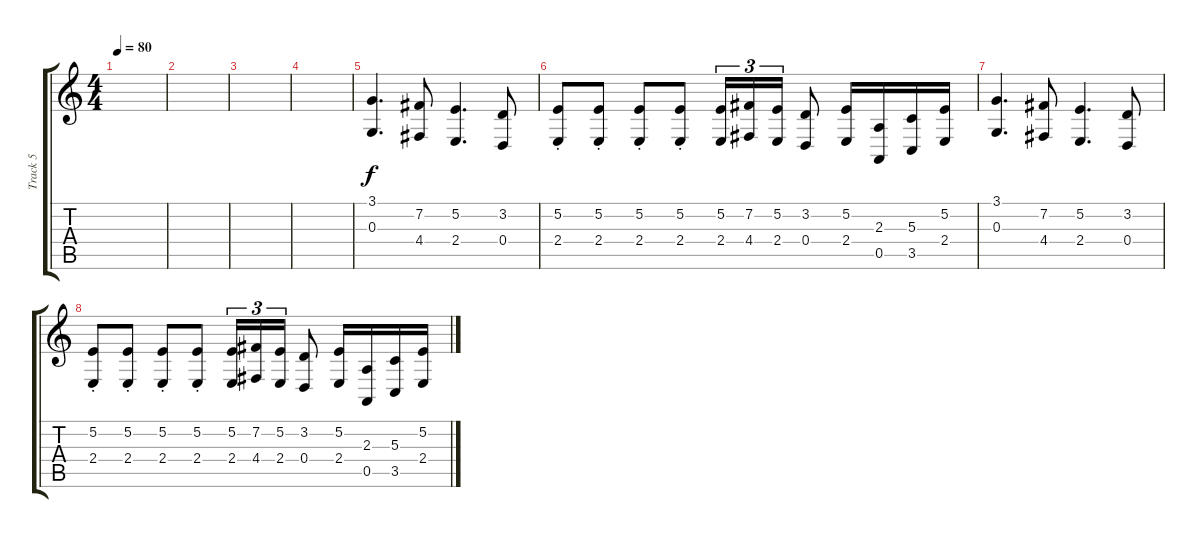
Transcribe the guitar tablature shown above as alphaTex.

\track ("Track 5" "Track 5") {instrument trumpet}
\staff {score tabs}
\tuning (E4 B3 G3 D3 A2 E2) {hide}
\ts (4 4)
\tempo 80
\clef g2
\ks c
|
|
|
|
(3.1 0.3).4{d} (7.2 4.4).8 (5.2 2.4).4{d} (3.2 0.4).8 |
(5.2{st} 2.4{st}).8 (5.2{st} 2.4{st}).8 (5.2{st} 2.4{st}).8 (5.2{st} 2.4{st}).8 (5.2 2.4).16{tu (3 2)} (7.2 4.4).16{tu (3 2)} (5.2 2.4).16{tu (3 2)} (3.2 0.4).8 (5.2 2.4).16 (2.3 0.5).16 (5.3 3.5).16 (5.2 2.4).16 |
(3.1 0.3).4{d} (7.2 4.4).8 (5.2 2.4).4{d} (3.2 0.4).8 |
(5.2{st} 2.4{st}).8 (5.2{st} 2.4{st}).8 (5.2{st} 2.4{st}).8 (5.2{st} 2.4{st}).8 (5.2 2.4).16{tu (3 2)} (7.2 4.4).16{tu (3 2)} (5.2 2.4).16{tu (3 2)} (3.2 0.4).8 (5.2 2.4).16 (2.3 0.5).16 (5.3 3.5).16 (5.2 2.4).16
